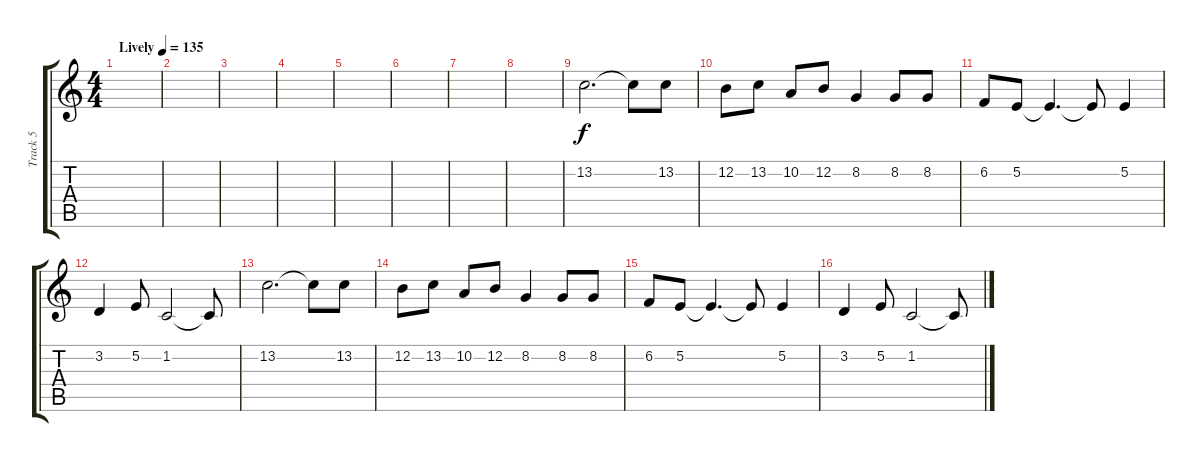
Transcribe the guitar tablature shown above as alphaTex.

\track ("Track 5" "Track 5") {instrument clarinet}
\staff {score tabs}
\tuning (E4 B3 G3 D3 A2 E2) {hide}
\ts (4 4)
\tempo (135 "Lively")
\clef g2
\ks c
|
|
|
|
|
|
|
|
13.2.2{d} 13.2{t}.8 13.2.8 |
12.2.8 13.2.8 10.2.8 12.2.8 8.2.4 8.2.8 8.2.8 |
6.2.8 5.2.8 5.2{t}.4{d} 5.2{t}.8 5.2.4 |
3.2.4 5.2.8 1.2.2 1.2{t}.8 |
13.2.2{d} 13.2{t}.8 13.2.8 |
12.2.8 13.2.8 10.2.8 12.2.8 8.2.4 8.2.8 8.2.8 |
6.2.8 5.2.8 5.2{t}.4{d} 5.2{t}.8 5.2.4 |
3.2.4 5.2.8 1.2.2 1.2{t}.8
